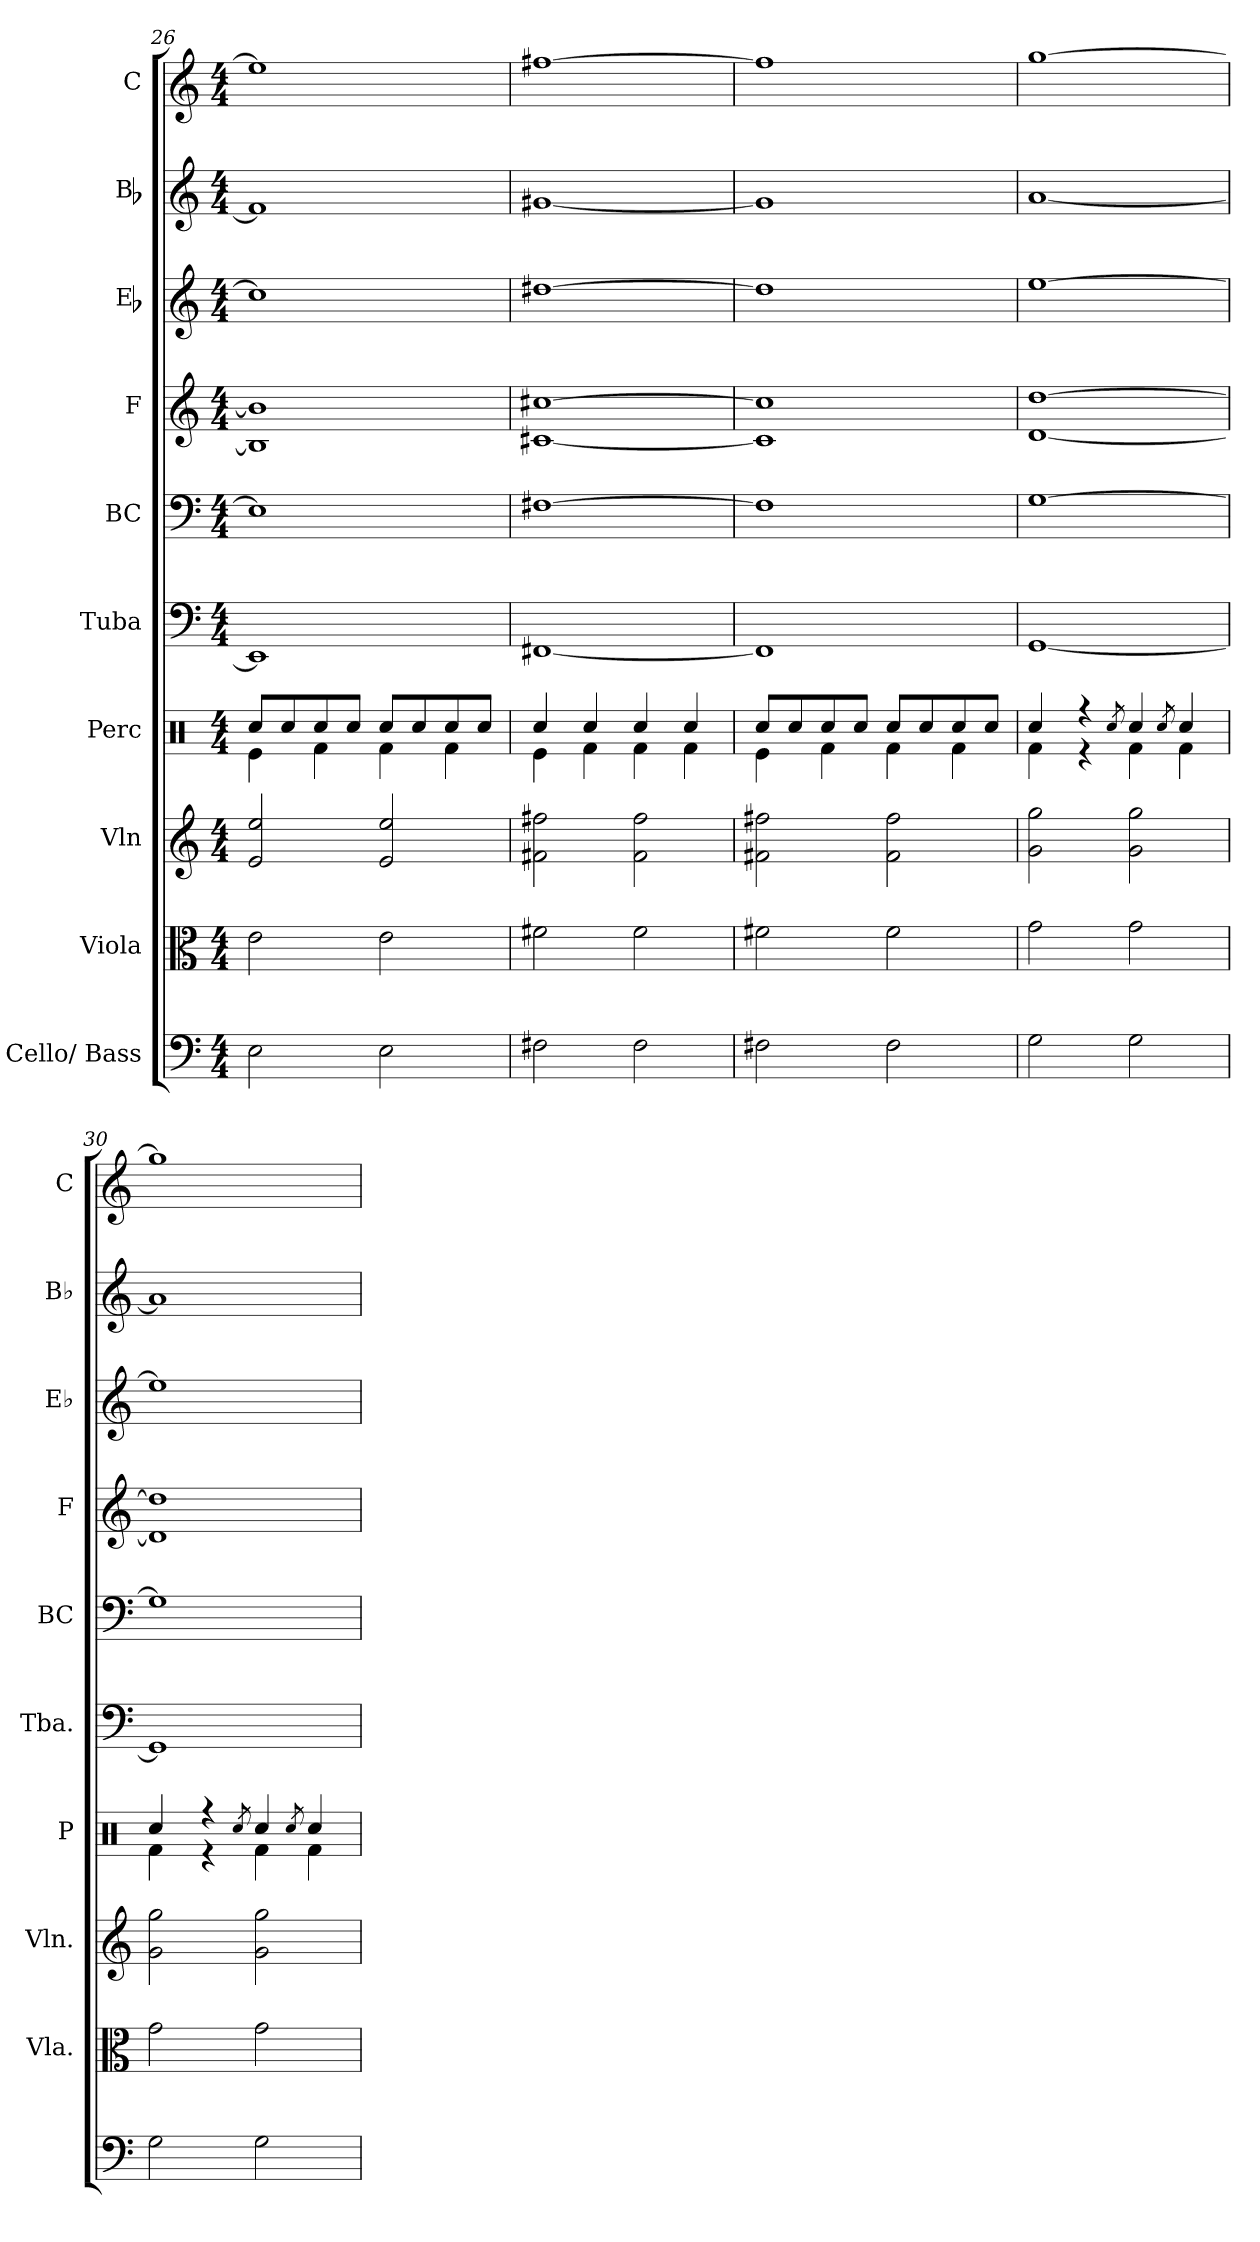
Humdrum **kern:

**kern	**kern	**kern	**kern	**kern	**kern	**kern	**kern	**kern	**kern
*part10	*part9	*part8	*part7	*part6	*part5	*part4	*part3	*part2	*part1
*staff10	*staff9	*staff8	*staff7	*staff6	*staff5	*staff4	*staff3	*staff2	*staff1
*I"Cello/ Bass	*I"Viola	*I"Vln	*I"Perc	*I"Tuba	*I"BC	*I"F	*I"Eb	*I"Bb	*I"C
*	*I'Vla.	*I'Vln.	*I'P	*I'Tba.	*I'BC	*I'F	*I'Eb	*I'Bb	*I'C
*clefF4	*clefC3	*clefG2	*clefX	*clefF4	*clefF4	*clefG2	*clefG2	*clefG2	*clefG2
*	*	*	*	*	*	*ITrd4c7	*ITrd5c9	*ITrd1c2	*
*k[]	*k[]	*k[]	*k[]	*k[]	*k[]	*k[b-]	*k[b-e-a-]	*k[b-e-]	*k[]
*M4/4	*M4/4	*M4/4	*M4/4	*M4/4	*M4/4	*M4/4	*M4/4	*M4/4	*M4/4
=26	=26	=26	=26	=26	=26	=26	=26	=26	=26
*	*	*	*^	*	*	*	*	*	*
2Ei\	2ei\	2ei/ 2eei	8Rcci/L	4Rei\	1EEi]	1Ei]	1Ei] 1ei]	1ei]	1ei]	1eei]
.	.	.	8Rcci/	.	.	.	.	.	.	.
.	.	.	8Rcci/	4Rfi\	.	.	.	.	.	.
.	.	.	8Rcci/J	.	.	.	.	.	.	.
2Ei\	2ei\	2ei/ 2eei	8Rcci/L	4Rfi\	.	.	.	.	.	.
.	.	.	8Rcci/	.	.	.	.	.	.	.
.	.	.	8Rcci/	4Rfi\	.	.	.	.	.	.
.	.	.	8Rcci/J	.	.	.	.	.	.	.
=27	=27	=27	=27	=27	=27	=27	=27	=27	=27	=27
2F#Xi\	2f#Xi\	2f#Xi\ 2ff#Xi	4Rcci/	4Rei\	[<1FF#Xi	[>1F#Xi	[<1F#Xi [>1f#Xi	[>1f#Xi	[<1f#Xi	[>1ff#Xi
.	.	.	4Rcci/	4Rfi\	.	.	.	.	.	.
2F#i\	2f#i\	2f#i\ 2ff#i	4Rcci/	4Rfi\	.	.	.	.	.	.
.	.	.	4Rcci/	4Rfi\	.	.	.	.	.	.
=28	=28	=28	=28	=28	=28	=28	=28	=28	=28	=28
2F#Xi\	2f#Xi\	2f#Xi\ 2ff#Xi	8Rcci/L	4Rei\	1FF#i]	1F#i]	1F#i] 1f#i]	1f#i]	1f#i]	1ff#i]
.	.	.	8Rcci/	.	.	.	.	.	.	.
.	.	.	8Rcci/	4Rfi\	.	.	.	.	.	.
.	.	.	8Rcci/J	.	.	.	.	.	.	.
2F#i\	2f#i\	2f#i\ 2ff#i	8Rcci/L	4Rfi\	.	.	.	.	.	.
.	.	.	8Rcci/	.	.	.	.	.	.	.
.	.	.	8Rcci/	4Rfi\	.	.	.	.	.	.
.	.	.	8Rcci/J	.	.	.	.	.	.	.
=29	=29	=29	=29	=29	=29	=29	=29	=29	=29	=29
2Gi\	2gi\	2gi\ 2ggi	4Rcci/	4Rfi\	[<1GGi	[>1Gi	[<1Gi [>1gi	[>1gi	[<1gi	[>1ggi
.	.	.	4r	4r	.	.	.	.	.	.
.	.	.	8qRcci/	.	.	.	.	.	.	.
2Gi\	2gi\	2gi\ 2ggi	4Rcci/	4Rfi\	.	.	.	.	.	.
.	.	.	8qRcci/	.	.	.	.	.	.	.
.	.	.	4Rcci/	4Rfi\	.	.	.	.	.	.
=30	=30	=30	=30	=30	=30	=30	=30	=30	=30	=30
2Gi\	2gi\	2gi\ 2ggi	4Rcci/	4Rfi\	1GGi]	1Gi]	1Gi] 1gi]	1gi]	1gi]	1ggi]
.	.	.	4r	4r	.	.	.	.	.	.
.	.	.	8qRcci/	.	.	.	.	.	.	.
2Gi\	2gi\	2gi\ 2ggi	4Rcci/	4Rfi\	.	.	.	.	.	.
.	.	.	8qRcci/	.	.	.	.	.	.	.
.	.	.	4Rcci/	4Rfi\	.	.	.	.	.	.
*	*	*	*v	*v	*	*	*	*	*	*
=	=	=	=	=	=	=	=	=	=
*-	*-	*-	*-	*-	*-	*-	*-	*-	*-
